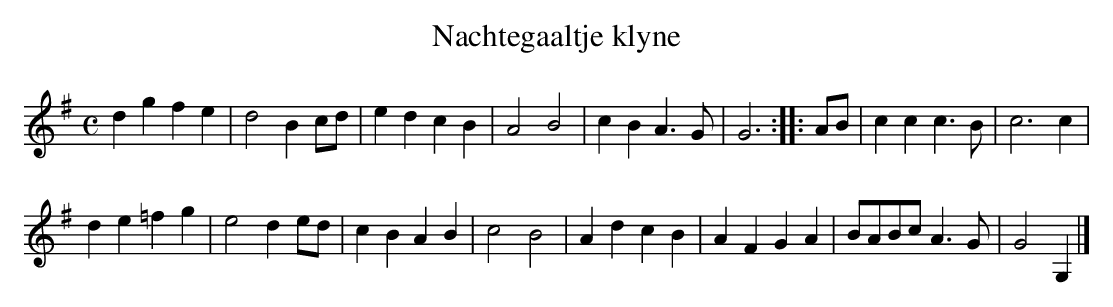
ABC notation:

X:1
T:Nachtegaaltje klyne
M:C
K:Gmaj
d2g2f2e2|d4B2cd|e2d2c2B2|A4B4|c2B2A3G|G6:||:AB|c2c2c3B|c6c2|
d2e2=f2g2|e4d2ed|c2B2A2B2|c4B4|A2d2c2B2|A2F2G2A2|BABcA3G|G4G,2|]
